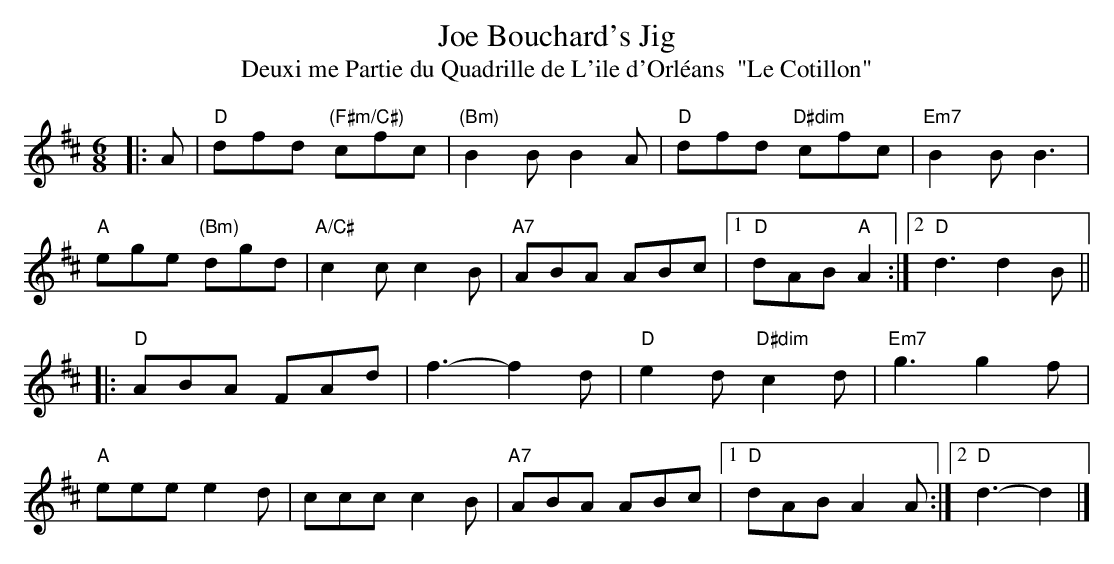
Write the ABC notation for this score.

X:1
T:Joe Bouchard's Jig
T:Deuxime Partie du Quadrille de L'ile d'Orl\'eans  "Le Cotillon"
M:6/8
K:D
|:A| "D"dfd "(F#m/C#)"cfc |"(Bm)" B2B B2 A | "D"dfd "D#dim"cfc | "Em7" B2 B B3 |
"A" ege "(Bm)"dgd | "A/C#"c2c c2B | "A7"ABA ABc |1 "D"dAB "A"A2 :|2"D"d3 d2 B||
|:"D"ABA FAd | f3-f2 d|"D"e2d "D#dim" c2d | "Em7"g3 g2 f |
 "A"eee e2 d | ccc c2 B | "A7"ABA ABc |1"D"dAB A2 A :|2"D"d3-d2|]
